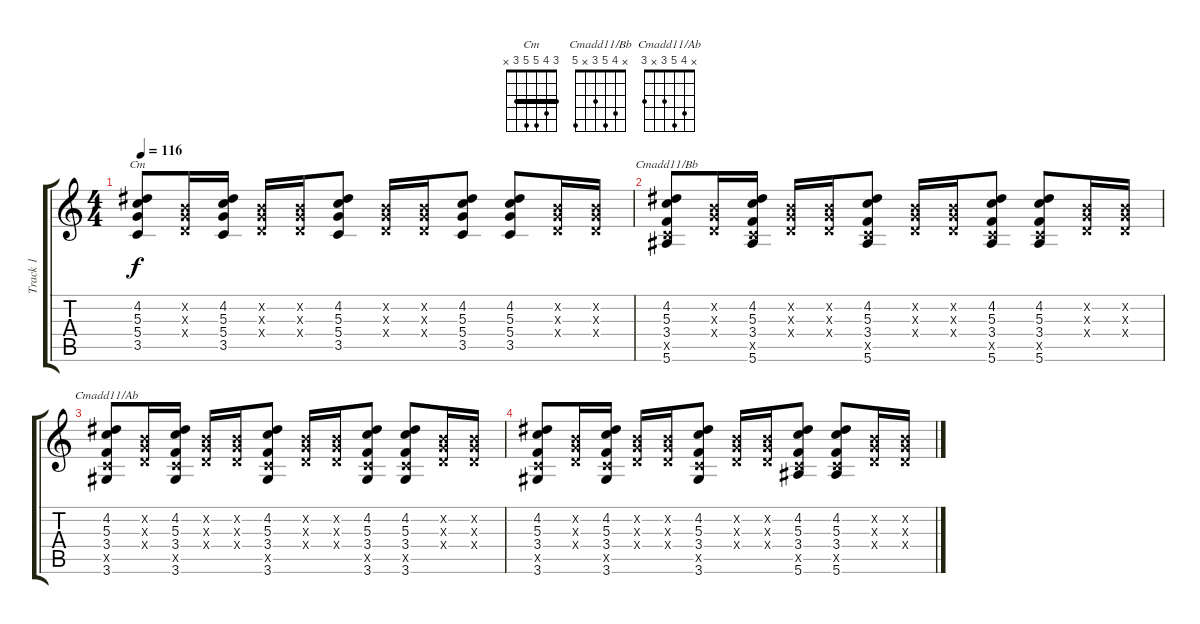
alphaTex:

\track ("Track 1" "Track 1") {instrument acousticguitarsteel}
\staff {score tabs}
\tuning (E4 B3 G3 D3 A2 F2) {hide}
\chord ("Cm" 3 4 5 5 3 x) {barre 3}
\chord ("Cmadd11/Bb" x 4 5 3 x 5)
\chord ("Cmadd11/Ab" x 4 5 3 x 3)
\ts (4 4)
\tempo 116
\clef g2
\ks c
(4.2 5.3 5.4 3.5).8{ch "Cm" dy f} (0.2{x} 0.3{x} 0.4{x}).16 (4.2 5.3 5.4 3.5).16 (0.2{x} 0.3{x} 0.4{x}).16 (0.2{x} 0.3{x} 0.4{x}).16 (4.2 5.3 5.4 3.5).8 (0.2{x} 0.3{x} 0.4{x}).16 (0.2{x} 0.3{x} 0.4{x}).16 (4.2 5.3 5.4 3.5).8 (4.2 5.3 5.4 3.5).8 (0.2{x} 0.3{x} 0.4{x}).16 (0.2{x} 0.3{x} 0.4{x}).16 |
(4.2 5.3 3.4 3.5{x} 5.6).8{ch "Cmadd11/Bb"} (0.2{x} 0.3{x} 0.4{x}).16 (4.2 5.3 3.4 3.5{x} 5.6).16 (0.2{x} 0.3{x} 0.4{x}).16 (0.2{x} 0.3{x} 0.4{x}).16 (4.2 5.3 3.4 3.5{x} 5.6).8 (0.2{x} 0.3{x} 0.4{x}).16 (0.2{x} 0.3{x} 0.4{x}).16 (4.2 5.3 3.4 3.5{x} 5.6).8 (4.2 5.3 3.4 3.5{x} 5.6).8 (0.2{x} 0.3{x} 0.4{x}).16 (0.2{x} 0.3{x} 0.4{x}).16 |
(4.2 5.3 3.4 3.5{x} 3.6).8{ch "Cmadd11/Ab"} (0.2{x} 0.3{x} 0.4{x}).16 (4.2 5.3 3.4 3.5{x} 3.6).16 (0.2{x} 0.3{x} 0.4{x}).16 (0.2{x} 0.3{x} 0.4{x}).16 (4.2 5.3 3.4 3.5{x} 3.6).8 (0.2{x} 0.3{x} 0.4{x}).16 (0.2{x} 0.3{x} 0.4{x}).16 (4.2 5.3 3.4 3.5{x} 3.6).8 (4.2 5.3 3.4 3.5{x} 3.6).8 (0.2{x} 0.3{x} 0.4{x}).16 (0.2{x} 0.3{x} 0.4{x}).16 |
(4.2 5.3 3.4 3.5{x} 3.6).8 (0.2{x} 0.3{x} 0.4{x}).16 (4.2 5.3 3.4 3.5{x} 3.6).16 (0.2{x} 0.3{x} 0.4{x}).16 (0.2{x} 0.3{x} 0.4{x}).16 (4.2 5.3 3.4 3.5{x} 3.6).8 (0.2{x} 0.3{x} 0.4{x}).16 (0.2{x} 0.3{x} 0.4{x}).16 (4.2 5.3 3.4 3.5{x} 5.6).8 (4.2 5.3 3.4 3.5{x} 5.6).8 (0.2{x} 0.3{x} 0.4{x}).16 (0.2{x} 0.3{x} 0.4{x}).16
